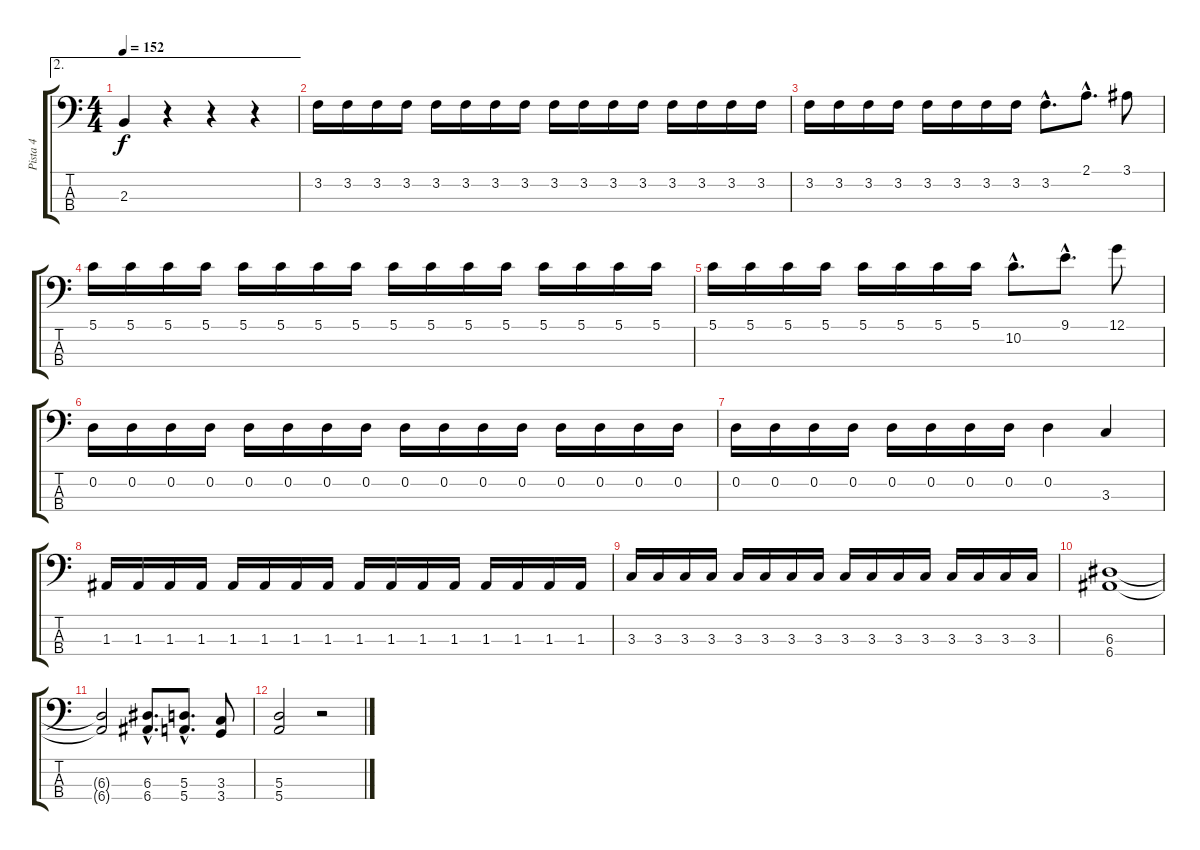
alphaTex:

\track ("Pista 4" "Pista 4") {instrument electricbasspick}
\staff {score tabs}
\tuning (G2 D2 A1 E1) {hide}
\ae 2
\ts (4 4)
\tempo 152
\clef f4
\ks c
2.3.4{dy f} r.4 r.4 r.4 |
3.2.16 3.2.16 3.2.16 3.2.16 3.2.16 3.2.16 3.2.16 3.2.16 3.2.16 3.2.16 3.2.16 3.2.16 3.2.16 3.2.16 3.2.16 3.2.16 |
3.2.16 3.2.16 3.2.16 3.2.16 3.2.16 3.2.16 3.2.16 3.2.16 3.2{hac}.8{d} 2.1{hac}.8{d} 3.1.8 |
5.1.16 5.1.16 5.1.16 5.1.16 5.1.16 5.1.16 5.1.16 5.1.16 5.1.16 5.1.16 5.1.16 5.1.16 5.1.16 5.1.16 5.1.16 5.1.16 |
5.1.16 5.1.16 5.1.16 5.1.16 5.1.16 5.1.16 5.1.16 5.1.16 10.2{hac}.8{d} 9.1{hac}.8{d} 12.1.8 |
0.2.16 0.2.16 0.2.16 0.2.16 0.2.16 0.2.16 0.2.16 0.2.16 0.2.16 0.2.16 0.2.16 0.2.16 0.2.16 0.2.16 0.2.16 0.2.16 |
0.2.16 0.2.16 0.2.16 0.2.16 0.2.16 0.2.16 0.2.16 0.2.16 0.2.4 3.3.4 |
1.3.16 1.3.16 1.3.16 1.3.16 1.3.16 1.3.16 1.3.16 1.3.16 1.3.16 1.3.16 1.3.16 1.3.16 1.3.16 1.3.16 1.3.16 1.3.16 |
3.3.16 3.3.16 3.3.16 3.3.16 3.3.16 3.3.16 3.3.16 3.3.16 3.3.16 3.3.16 3.3.16 3.3.16 3.3.16 3.3.16 3.3.16 3.3.16 |
(6.3 6.4).1 |
(6.3{t} 6.4{t}).2 (6.3{hac} 6.4{hac}).8{d} (5.3{hac} 5.4{hac}).8{d} (3.3 3.4).8 |
(5.3 5.4).2 r.2
